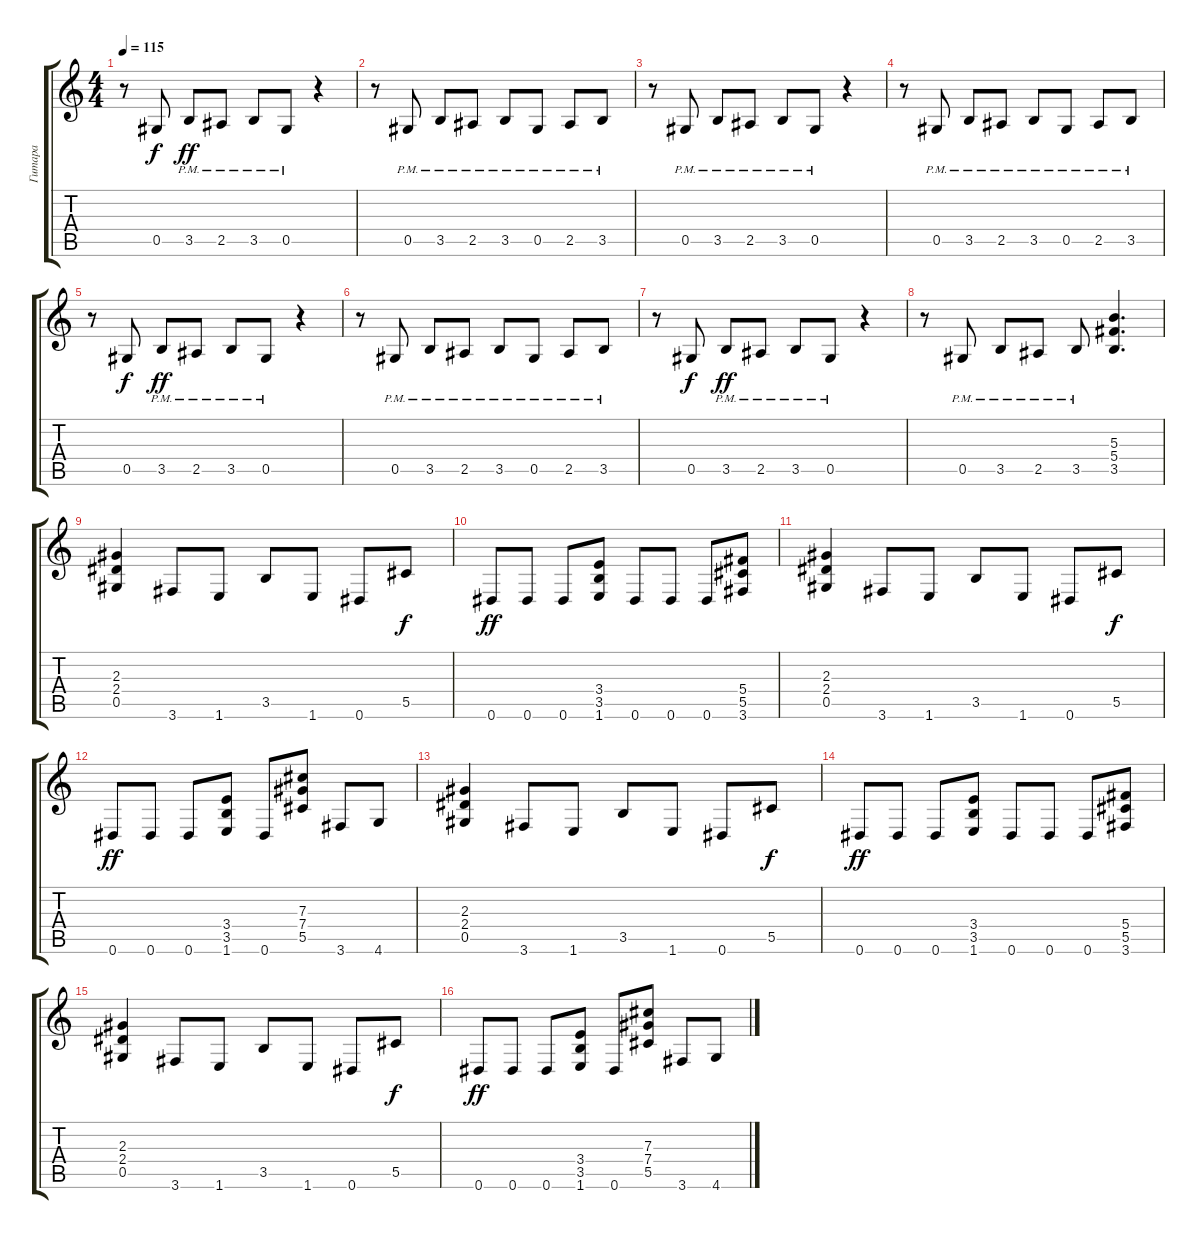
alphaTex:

\track ("Гитара" "Гитара") {instrument distortionguitar}
\staff {score tabs}
\tuning (Eb4 Bb3 Gb3 Db3 Ab2 Eb2) {hide}
\ts (4 4)
\tempo 115
\clef g2
\ks c
r.8{dy f instrument distortionguitar} 0.5.8 3.5{pm}.8{dy ff} 2.5{pm}.8 3.5{pm}.8 0.5{pm}.8 r.4 |
r.8 0.5{pm}.8 3.5{pm}.8 2.5{pm}.8 3.5{pm}.8 0.5{pm}.8 2.5{pm}.8 3.5{pm}.8 |
r.8 0.5{pm}.8 3.5{pm}.8 2.5{pm}.8 3.5{pm}.8 0.5{pm}.8 r.4 |
r.8 0.5{pm}.8 3.5{pm}.8 2.5{pm}.8 3.5{pm}.8 0.5{pm}.8 2.5{pm}.8 3.5{pm}.8 |
r.8 0.5.8{dy f} 3.5{pm}.8{dy ff} 2.5{pm}.8 3.5{pm}.8 0.5{pm}.8 r.4 |
r.8 0.5{pm}.8 3.5{pm}.8 2.5{pm}.8 3.5{pm}.8 0.5{pm}.8 2.5{pm}.8 3.5{pm}.8 |
r.8 0.5.8{dy f} 3.5{pm}.8{dy ff} 2.5{pm}.8 3.5{pm}.8 0.5{pm}.8 r.4 |
r.8 0.5{pm}.8 3.5{pm}.8 2.5{pm}.8 3.5{pm}.8 (5.3 5.4 3.5).4{d} |
(2.3 2.4 0.5).4 3.6.8 1.6.8 3.5.8 1.6.8 0.6.8 5.5.8{dy f} |
0.6.8{dy ff} 0.6.8 0.6.8 (3.4 3.5 1.6).8 0.6.8 0.6.8 0.6.8 (5.4 5.5 3.6).8 |
(2.3 2.4 0.5).4 3.6.8 1.6.8 3.5.8 1.6.8 0.6.8 5.5.8{dy f} |
0.6.8{dy ff} 0.6.8 0.6.8 (3.4 3.5 1.6).8 0.6.8 (7.3 7.4 5.5).8 3.6.8 4.6.8 |
(2.3 2.4 0.5).4 3.6.8 1.6.8 3.5.8 1.6.8 0.6.8 5.5.8{dy f} |
0.6.8{dy ff} 0.6.8 0.6.8 (3.4 3.5 1.6).8 0.6.8 0.6.8 0.6.8 (5.4 5.5 3.6).8 |
(2.3 2.4 0.5).4 3.6.8 1.6.8 3.5.8 1.6.8 0.6.8 5.5.8{dy f} |
0.6.8{dy ff} 0.6.8 0.6.8 (3.4 3.5 1.6).8 0.6.8 (7.3 7.4 5.5).8 3.6.8 4.6.8
